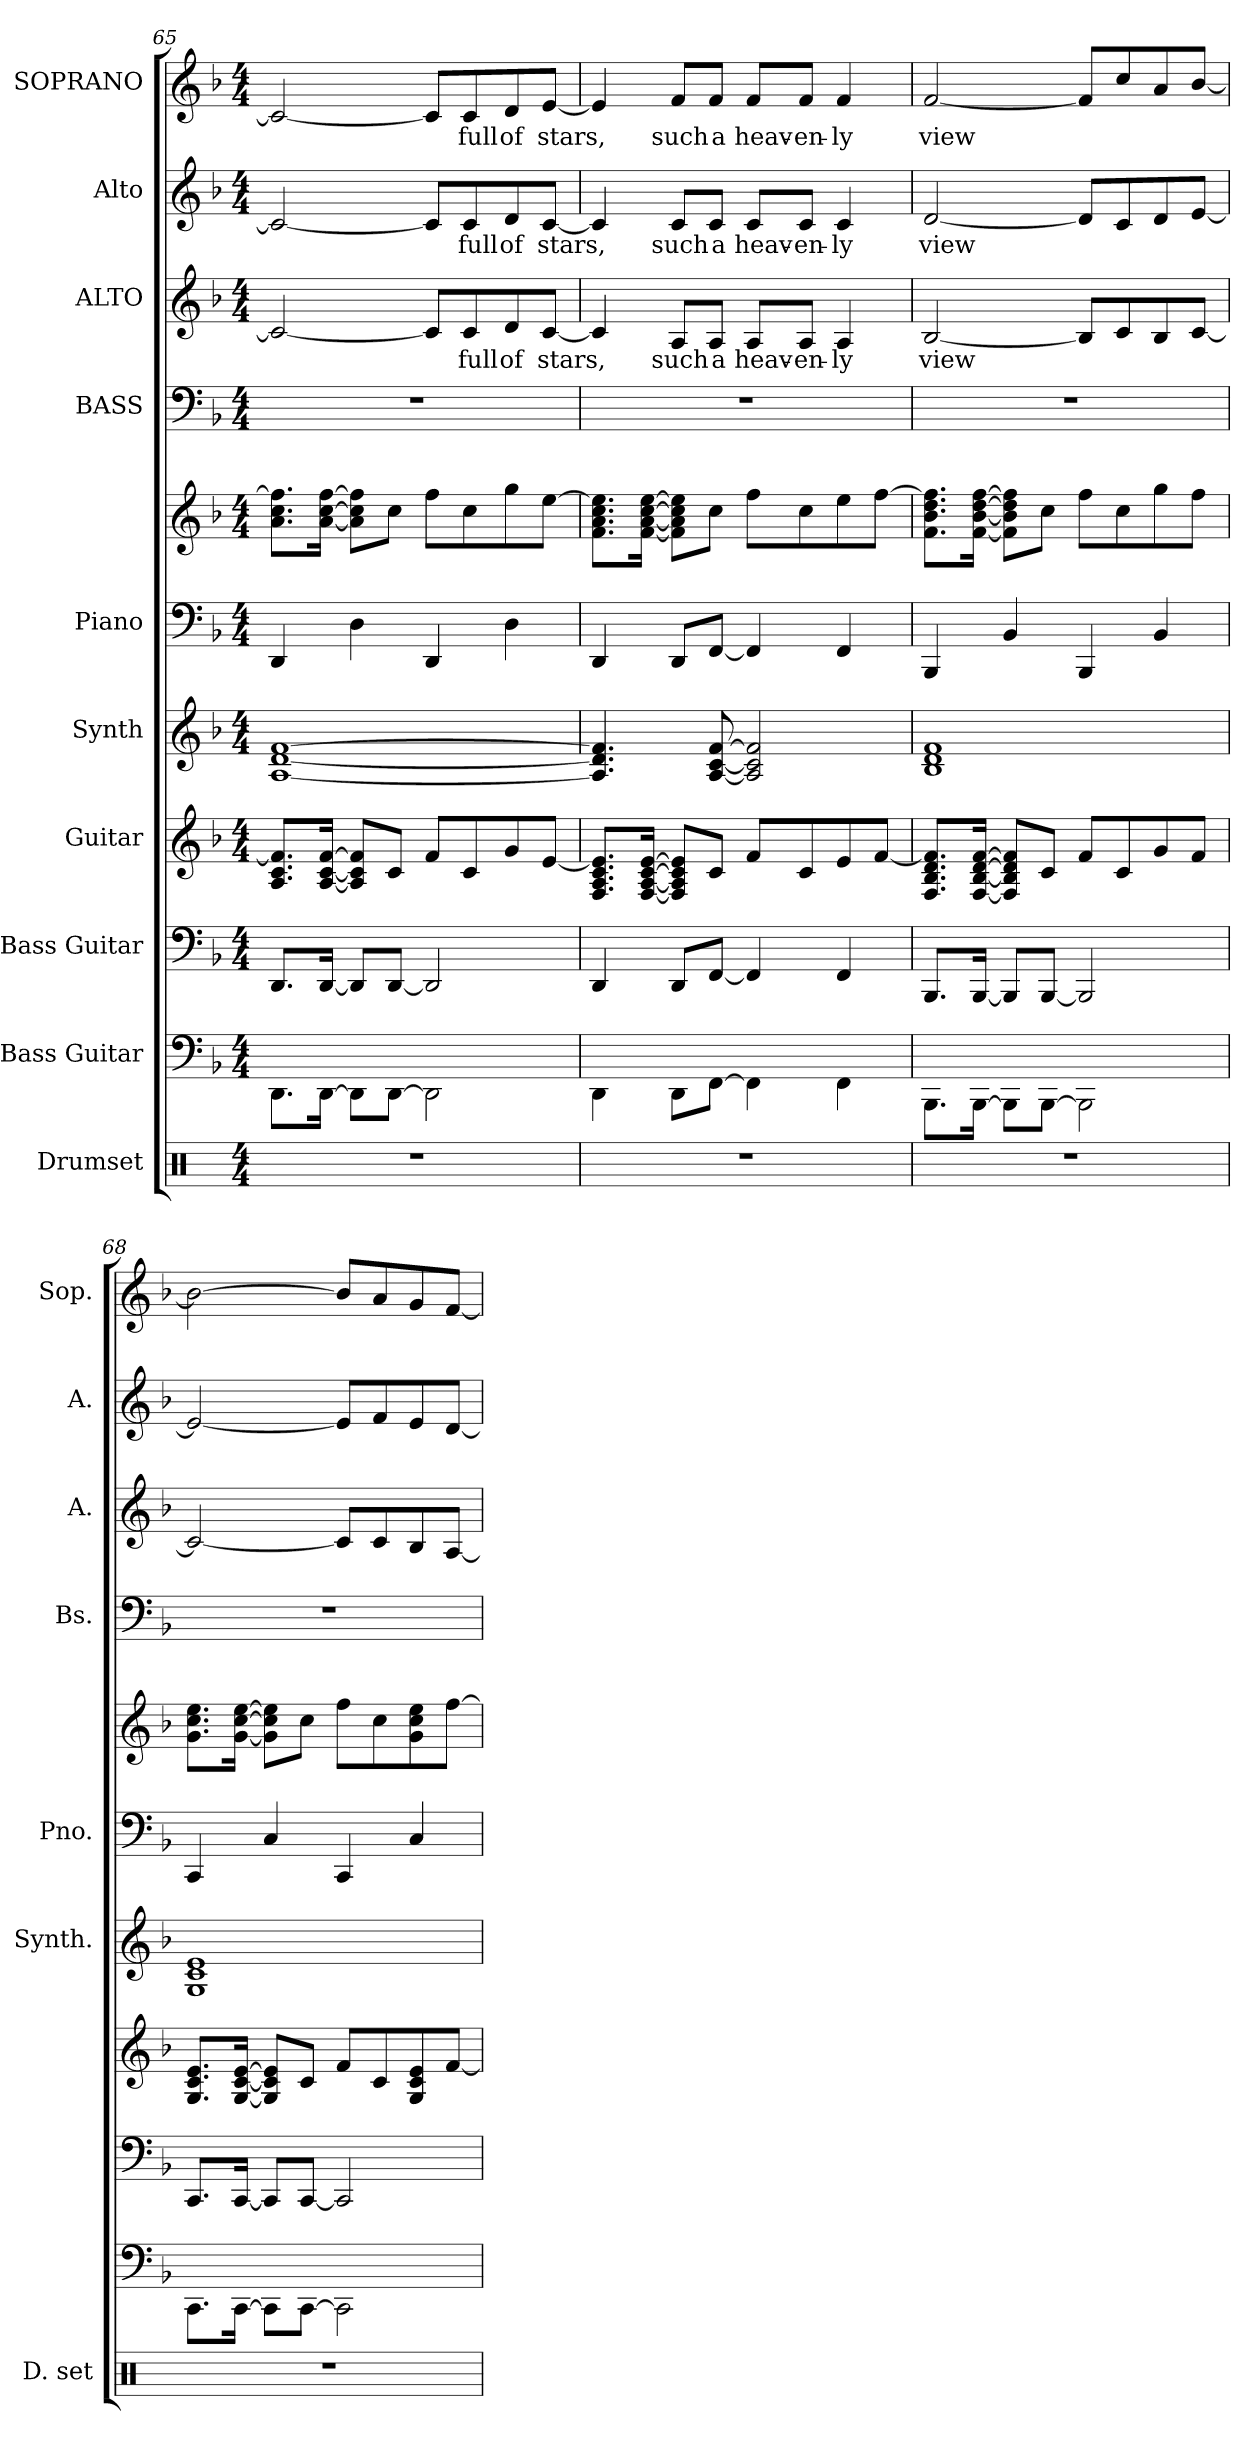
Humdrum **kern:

**kern	**kern	**kern	**kern	**kern	**kern	**kern	**kern	**kern	**text	**kern	**text	**kern	**text
*part10	*part9	*part8	*part7	*part6	*part5	*part5	*part4	*part3	*part3	*part2	*part2	*part1	*part1
*staff11	*staff10	*staff9	*staff8	*staff7	*staff6	*staff5	*staff4	*staff3	*staff3	*staff2	*staff2	*staff1	*staff1
*I"Drumset	*I"Bass Guitar	*I"Bass Guitar	*I"Guitar	*I"Synth	*I"Piano	*	*I"BASS	*I"ALTO	*	*I"Alto	*	*I"SOPRANO	*
*I'D. set	*	*	*	*I'Synth.	*I'Pno.	*	*I'Bs.	*I'A.	*	*I'A.	*	*I'Sop.	*
*clefX	*	*clefF4	*clefG2	*clefG2	*clefF4	*clefG2	*clefF4	*clefG2	*	*clefG2	*	*clefG2	*
*k[]	*k[b-]	*k[b-]	*k[b-]	*k[b-]	*k[b-]	*k[b-]	*k[b-]	*k[b-]	*	*k[b-]	*	*k[b-]	*
*	*d:	*d:	*d:	*d:	*d:	*d:	*d:	*d:	*	*d:	*	*d:	*
*M4/4	*M4/4	*M4/4	*M4/4	*M4/4	*M4/4	*M4/4	*M4/4	*M4/4	*	*M4/4	*	*M4/4	*
=65	=65	=65	=65	=65	=65	=65	=65	=65	=65	=65	=65	=65	=65
1r	8.DD\L	8.DD/L	8.A/ 8.c/ 8.f/]L	[1A [1d [1f	4DD/	8.a\ 8.cc\ 8.ff\]L	1r	2c/_	.	2c/_	.	2c/_	.
.	[16DD\Jk	[16DD/Jk	[16A/ [16c/ [16f/Jk	.	.	[16a\ [16cc\ [16ff\Jk	.	.	.	.	.	.	.
.	8DD\L]	8DD/L]	8A/] 8c/] 8f/]L	.	4D\	8a\] 8cc\] 8ff\]L	.	.	.	.	.	.	.
.	[8DD\J	[8DD/J	8c/J	.	.	8cc\J	.	.	.	.	.	.	.
.	2DD\]	2DD/]	8f/L	.	4DD/	8ff\L	.	8c/L]	.	8c/L]	.	8c/L]	.
!	!	!	!	!	!	!	!	!	!LO:LY:b	!	!LO:LY:b	!	!LO:LY:b
.	.	.	8c/	.	.	8cc\	.	8c/	full	8c/	full	8c/	full
!	!	!	!	!	!	!	!	!	!LO:LY:b	!	!LO:LY:b	!	!LO:LY:b
.	.	.	8g/	.	4D\	8gg\	.	8d/	of	8d/	of	8d/	of
!	!	!	!	!	!	!	!	!	!LO:LY:b	!	!LO:LY:b	!	!LO:LY:b
.	.	.	[8e/J	.	.	[8ee\J	.	[8c/J	stars,	[8c/J	stars,	[8e/J	stars,
=66	=66	=66	=66	=66	=66	=66	=66	=66	=66	=66	=66	=66	=66
1r	4DD\	4DD/	8.F/ 8.A/ 8.c/ 8.e/]L	4.A/] 4.d/] 4.f/]	4DD/	8.f\ 8.a\ 8.cc\ 8.ee\]L	1r	4c/]	.	4c/]	.	4e/]	.
.	.	.	[16F/ [16A/ [16c/ [16e/Jk	.	.	[16f\ [16a\ [16cc\ [16ee\Jk	.	.	.	.	.	.	.
!	!	!	!	!	!	!	!	!	!LO:LY:b	!	!LO:LY:b	!	!LO:LY:b
.	8DD\L	8DD/L	8F/] 8A/] 8c/] 8e/]L	.	8DD/L	8f\] 8a\] 8cc\] 8ee\]L	.	8A/L	such	8c/L	such	8f/L	such
!	!	!	!	!	!	!	!	!	!LO:LY:b	!	!LO:LY:b	!	!LO:LY:b
.	[8FF\J	[8FF/J	8c/J	[8A/ [8c/ [8f/	[8FF/J	8cc\J	.	8A/J	a	8c/J	a	8f/J	a
!	!	!	!	!	!	!	!	!	!LO:LY:b	!	!LO:LY:b	!	!LO:LY:b
.	4FF\]	4FF/]	8f/L	2A/] 2c/] 2f/]	4FF/]	8ff\L	.	8A/L	heav-	8c/L	heav-	8f/L	heav-
!	!	!	!	!	!	!	!	!	!LO:LY:b	!	!LO:LY:b	!	!LO:LY:b
.	.	.	8c/	.	.	8cc\	.	8A/J	-en-	8c/J	-en-	8f/J	-en-
!	!	!	!	!	!	!	!	!	!LO:LY:b	!	!LO:LY:b	!	!LO:LY:b
.	4FF\	4FF/	8e/	.	4FF/	8ee\	.	4A/	-ly	4c/	-ly	4f/	-ly
.	.	.	[8f/J	.	.	[8ff\J	.	.	.	.	.	.	.
!!LO:PB:g=z
=67	=67	=67	=67	=67	=67	=67	=67	=67	=67	=67	=67	=67	=67
!	!	!	!	!	!	!	!	!	!LO:LY:b	!	!LO:LY:b	!	!LO:LY:b
1r	8.BBB-\L	8.BBB-/L	8.F/ 8.B-/ 8.d/ 8.f/]L	1B- 1d 1f	4BBB-/	8.f\ 8.b-\ 8.dd\ 8.ff\]L	1r	[2B-/	view	[2d/	view	[2f/	view
.	[16BBB-\Jk	[16BBB-/Jk	[16F/ [16B-/ [16d/ [16f/Jk	.	.	[16f\ [16b-\ [16dd\ [16ff\Jk	.	.	.	.	.	.	.
.	8BBB-\L]	8BBB-/L]	8F/] 8B-/] 8d/] 8f/]L	.	4BB-/	8f\] 8b-\] 8dd\] 8ff\]L	.	.	.	.	.	.	.
.	[8BBB-\J	[8BBB-/J	8c/J	.	.	8cc\J	.	.	.	.	.	.	.
.	2BBB-\]	2BBB-/]	8f/L	.	4BBB-/	8ff\L	.	8B-/L]	.	8d/L]	.	8f/L]	.
.	.	.	8c/	.	.	8cc\	.	8c/	.	8c/	.	8cc/	.
.	.	.	8g/	.	4BB-/	8gg\	.	8B-/	.	8d/	.	8a/	.
.	.	.	8f/J	.	.	8ff\J	.	[8c/J	.	[8e/J	.	[8b-/J	.
=68	=68	=68	=68	=68	=68	=68	=68	=68	=68	=68	=68	=68	=68
1r	8.CC\L	8.CC/L	8.G/ 8.c/ 8.e/L	1G 1c 1e	4CC/	8.g\ 8.cc\ 8.ee\L	1r	2c/_	.	2e/_	.	2b-\_	.
.	[16CC\Jk	[16CC/Jk	[16G/ [16c/ [16e/Jk	.	.	[16g\ [16cc\ [16ee\Jk	.	.	.	.	.	.	.
.	8CC\L]	8CC/L]	8G/] 8c/] 8e/]L	.	4C/	8g\] 8cc\] 8ee\]L	.	.	.	.	.	.	.
.	[8CC\J	[8CC/J	8c/J	.	.	8cc\J	.	.	.	.	.	.	.
.	2CC\]	2CC/]	8f/L	.	4CC/	8ff\L	.	8c/L]	.	8e/L]	.	8b-/L]	.
.	.	.	8c/	.	.	8cc\	.	8c/	.	8f/	.	8a/	.
.	.	.	8G/ 8c/ 8e/	.	4C/	8g\ 8cc\ 8ee\	.	8B-/	.	8e/	.	8g/	.
.	.	.	[8f/J	.	.	[8ff\J	.	[8A/J	.	[8d/J	.	[8f/J	.
=	=	=	=	=	=	=	=	=	=	=	=	=	=
*-	*-	*-	*-	*-	*-	*-	*-	*-	*-	*-	*-	*-	*-
